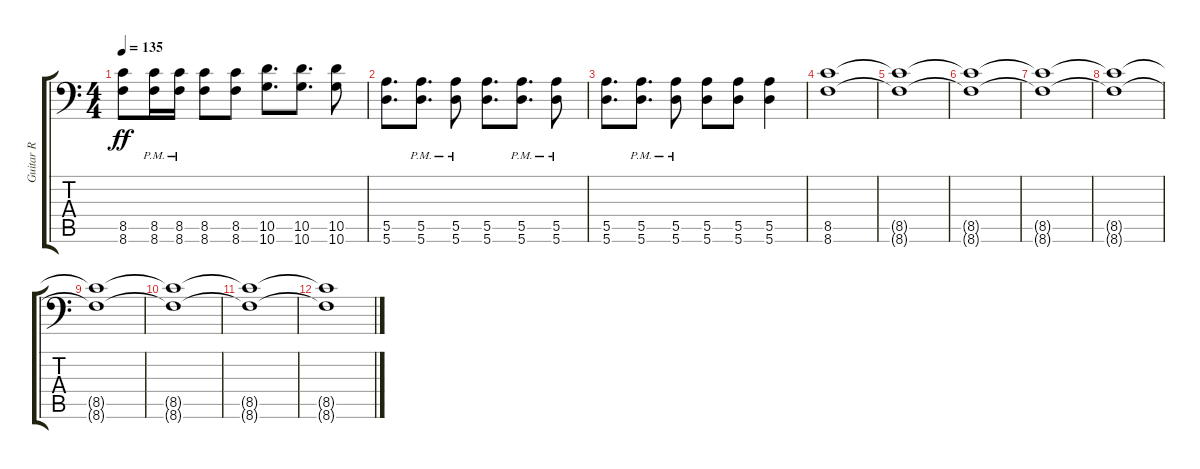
\track ("Guitar R" "Guitar R") {instrument distortionguitar}
\staff {score tabs}
\tuning (B3 Gb3 D3 A2 E2 A1) {hide}
\ts (4 4)
\tempo 135
\clef f4
\ks c
(8.5{t} 8.6{t}).8{dy ff} (8.5{pm} 8.6{pm}).16 (8.5{pm} 8.6{pm}).16 (8.5 8.6).8 (8.5 8.6).8 (10.5 10.6).8{d} (10.5 10.6).8{d} (10.5 10.6).8 |
(5.5 5.6).8{d} (5.5{pm} 5.6{pm}).8{d} (5.5{pm} 5.6{pm}).8 (5.5 5.6).8{d} (5.5{pm} 5.6{pm}).8{d} (5.5{pm} 5.6{pm}).8 |
(5.5 5.6).8{d} (5.5{pm} 5.6{pm}).8{d} (5.5{pm} 5.6{pm}).8 (5.5 5.6).8 (5.5 5.6).8 (5.5 5.6).4 |
(8.5 8.6).1 |
(8.5{t} 8.6{t}).1 |
(8.5{t} 8.6{t}).1 |
(8.5{t} 8.6{t}).1 |
(8.5{t} 8.6{t}).1 |
(8.5{t} 8.6{t}).1 |
(8.5{t} 8.6{t}).1 |
(8.5{t} 8.6{t}).1 |
(8.5{t} 8.6{t}).1
